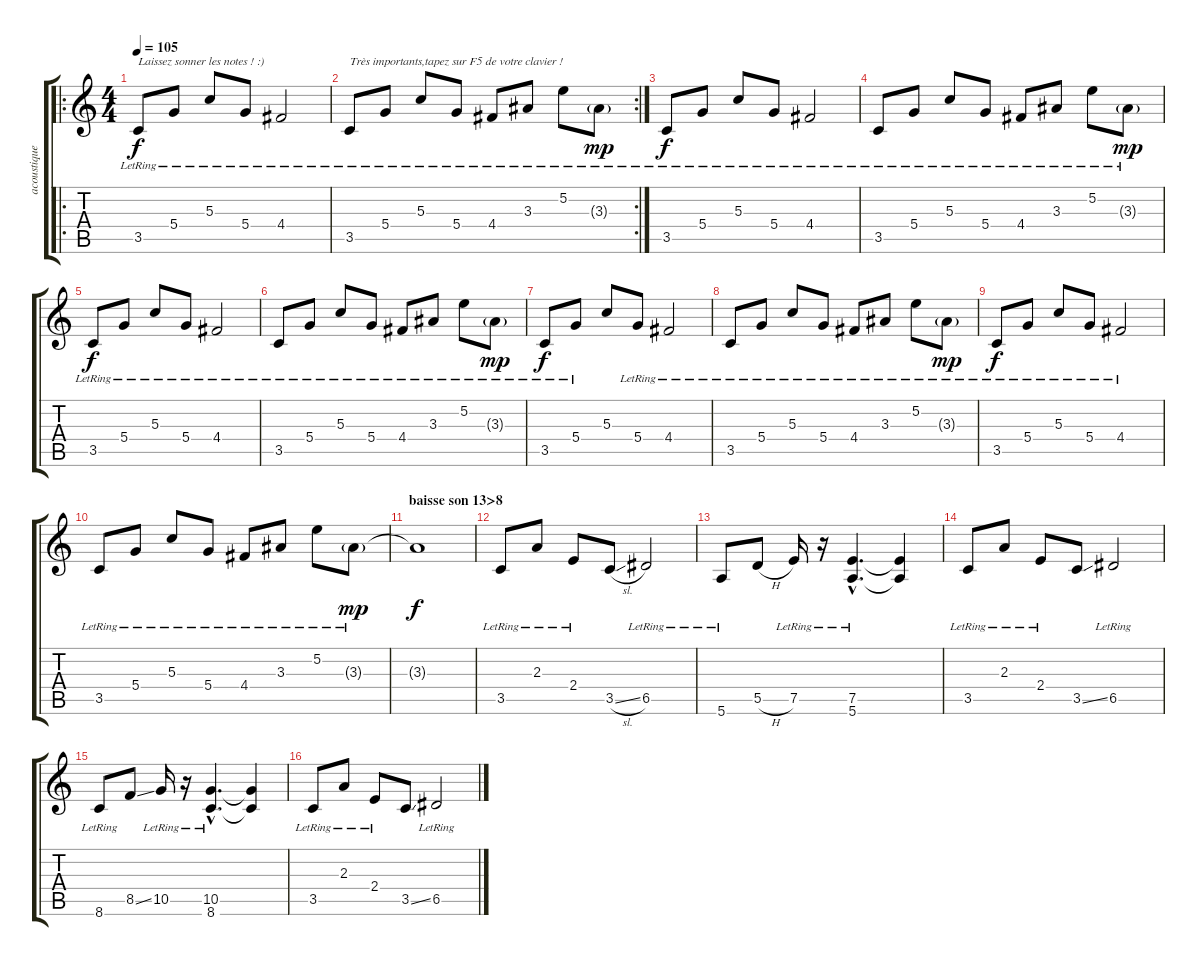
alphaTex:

\track ("acoustique+électrique (2nd)" "acoustique") {instrument acousticguitarsteel}
\staff {score tabs}
\tuning (E4 B3 G3 D3 A2 E2) {hide}
\ro
\ts (4 4)
\tempo 105
\clef g2
\ks c
3.5{lr}.8{txt "Laissez sonner les notes ! :)" dy f instrument acousticguitarsteel} 5.4{lr}.8 5.3{lr}.8 5.4{lr}.8 4.4{lr}.2 |
\rc 2
3.5{lr}.8{txt "Très importants,tapez sur F5 de votre clavier !"} 5.4{lr}.8 5.3{lr}.8 5.4{lr}.8 4.4{lr}.8 3.3{lr}.8 5.2{lr}.8 3.3{g lr}.8{dy mp} |
3.5{lr}.8{dy f} 5.4{lr}.8 5.3{lr}.8 5.4{lr}.8 4.4{lr}.2 |
3.5{lr}.8 5.4{lr}.8 5.3{lr}.8 5.4{lr}.8 4.4{lr}.8 3.3{lr}.8 5.2{lr}.8 3.3{g lr}.8{dy mp} |
3.5{lr}.8{dy f} 5.4{lr}.8 5.3{lr}.8 5.4{lr}.8 4.4{lr}.2 |
3.5{lr}.8 5.4{lr}.8 5.3{lr}.8 5.4{lr}.8 4.4{lr}.8 3.3{lr}.8 5.2{lr}.8 3.3{g lr}.8{dy mp} |
3.5{lr}.8{dy f} 5.4{lr}.8 5.3.8 5.4{lr}.8 4.4{lr}.2 |
3.5{lr}.8 5.4{lr}.8 5.3{lr}.8 5.4{lr}.8 4.4{lr}.8 3.3{lr}.8 5.2{lr}.8 3.3{g lr}.8{dy mp} |
3.5{lr}.8{dy f} 5.4{lr}.8 5.3{lr}.8 5.4{lr}.8 4.4{lr}.2 |
3.5{lr}.8 5.4{lr}.8 5.3{lr}.8 5.4{lr}.8 4.4{lr}.8 3.3{lr}.8 5.2{lr}.8 3.3{g lr}.8{dy mp} |
\section ("" "baisse son 13>8")
3.3{t}.1{dy f volume 8} |
3.5{lr}.8 2.3{lr}.8 2.4{lr}.8 3.5{sl}.8 6.5{lr}.2 |
5.6{lr}.8 5.5{h}.8 7.5{lr}.16 r.16 (7.5{hac lr} 5.6{hac lr}).4{d} (7.5{t} 5.6{t}).4 |
3.5{lr}.8 2.3{lr}.8 2.4{lr}.8 3.5{ss}.8 6.5{lr}.2 |
8.6{lr}.8 8.5{ss}.8 10.5{lr}.16 r.16 (10.5{hac lr} 8.6{hac lr}).4{d} (10.5{t} 8.6{t}).4 |
3.5{lr}.8 2.3{lr}.8 2.4{lr}.8 3.5{ss}.8 6.5{lr}.2
